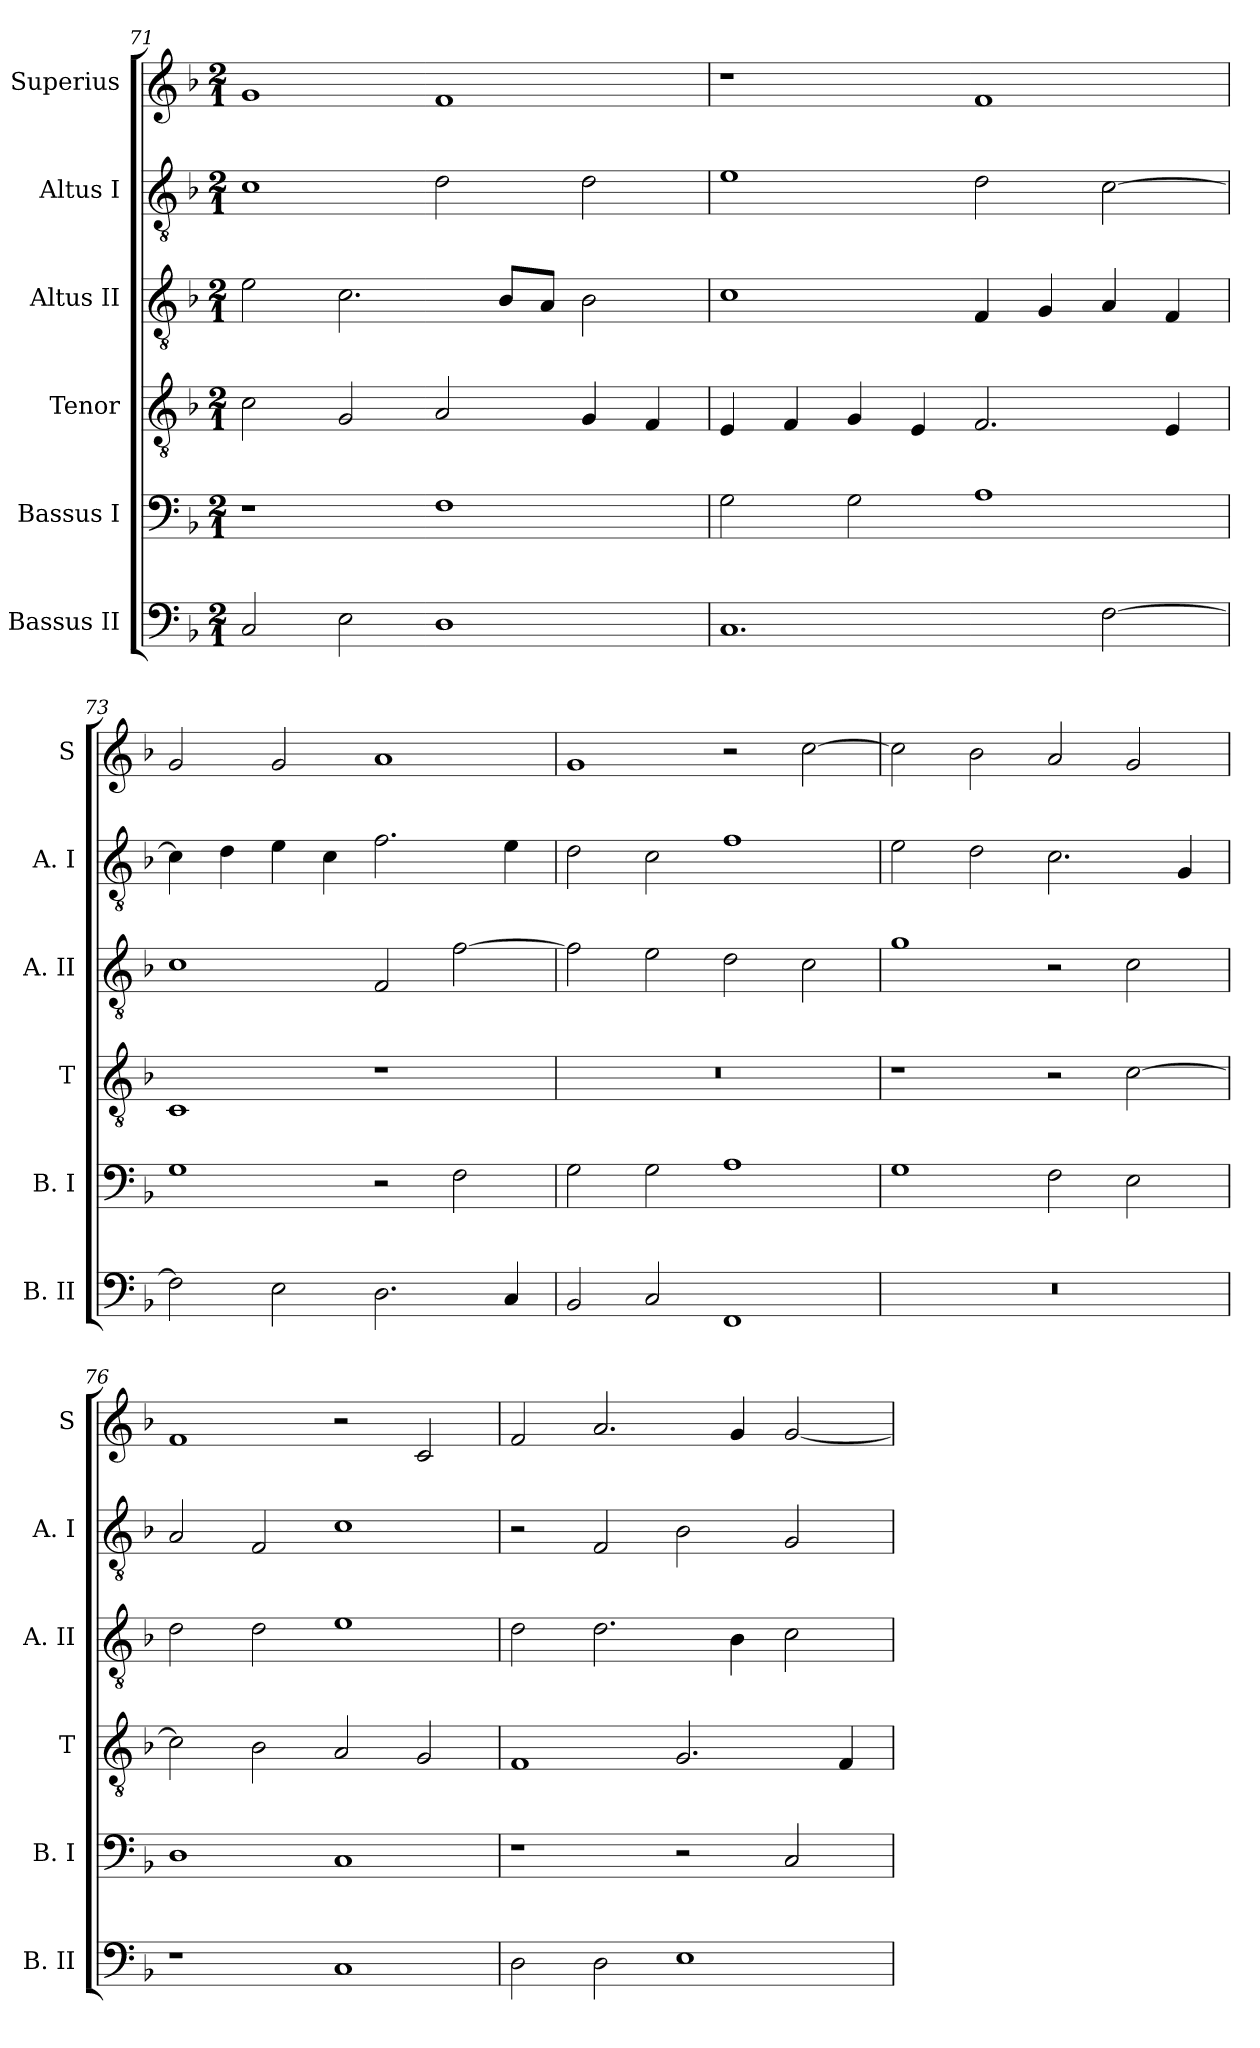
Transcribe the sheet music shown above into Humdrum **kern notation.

**kern	**kern	**kern	**kern	**kern	**kern
*part6	*part5	*part4	*part3	*part2	*part1
*staff6	*staff5	*staff4	*staff3	*staff2	*staff1
*I"Bassus II	*I"Bassus I	*I"Tenor	*I"Altus II	*I"Altus I	*I"Superius
*I'B. II	*I'B. I	*I'T	*I'A. II	*I'A. I	*I'S
*clefF4	*clefF4	*clefGv2	*clefGv2	*clefGv2	*clefG2
*k[b-]	*k[b-]	*k[b-]	*k[b-]	*k[b-]	*k[b-]
*d:	*d:	*d:	*d:	*d:	*d:
*M2/1	*M2/1	*M2/1	*M2/1	*M2/1	*M2/1
=71	=71	=71	=71	=71	=71
2C	1r	2c	2e	1c	1g
2E	.	2G	2.c	.	.
1D	1F	2A	.	2d	1f
.	.	.	8B-/L	.	.
.	.	.	8A/J	.	.
.	.	4G	2B-	2d	.
.	.	4F	.	.	.
=72	=72	=72	=72	=72	=72
1.C	2G	4E	1c	1e	1r
.	.	4F	.	.	.
.	2G	4G	.	.	.
.	.	4E	.	.	.
.	1A	2.F	4F	2d	1f
.	.	.	4G	.	.
[2F	.	.	4A	[2c	.
.	.	4E	4F	.	.
=73	=73	=73	=73	=73	=73
2F]	1G	1C	1c	4c]	2g
.	.	.	.	4d	.
2E	.	.	.	4e	2g
.	.	.	.	4c	.
2.D	2r	1r	2F	2.f	1a
.	2F	.	[2f	.	.
4C	.	.	.	4e	.
=74	=74	=74	=74	=74	=74
2BB-	2G	0r	2f]	2d	1g
2C	2G	.	2e	2c	.
1FF	1A	.	2d	1f	2r
.	.	.	2c	.	[2cc
=75	=75	=75	=75	=75	=75
0r	1G	1r	1g	2e	2cc]
.	.	.	.	2d	2b-
.	2F	2r	2r	2.c	2a
.	2E	[2c	2c	.	2g
.	.	.	.	4G	.
=76	=76	=76	=76	=76	=76
1r	1D	2c]	2d	2A	1f
.	.	2B-	2d	2F	.
1C	1C	2A	1e	1c	2r
.	.	2G	.	.	2c
=77	=77	=77	=77	=77	=77
2D	1r	1F	2d	2r	2f
2D	.	.	2.d	2F	2.a
1E	2r	2.G	.	2B-	.
.	.	.	4B-	.	4g
.	2C	.	2c	2G	[2g
.	.	4F	.	.	.
=	=	=	=	=	=
*-	*-	*-	*-	*-	*-
